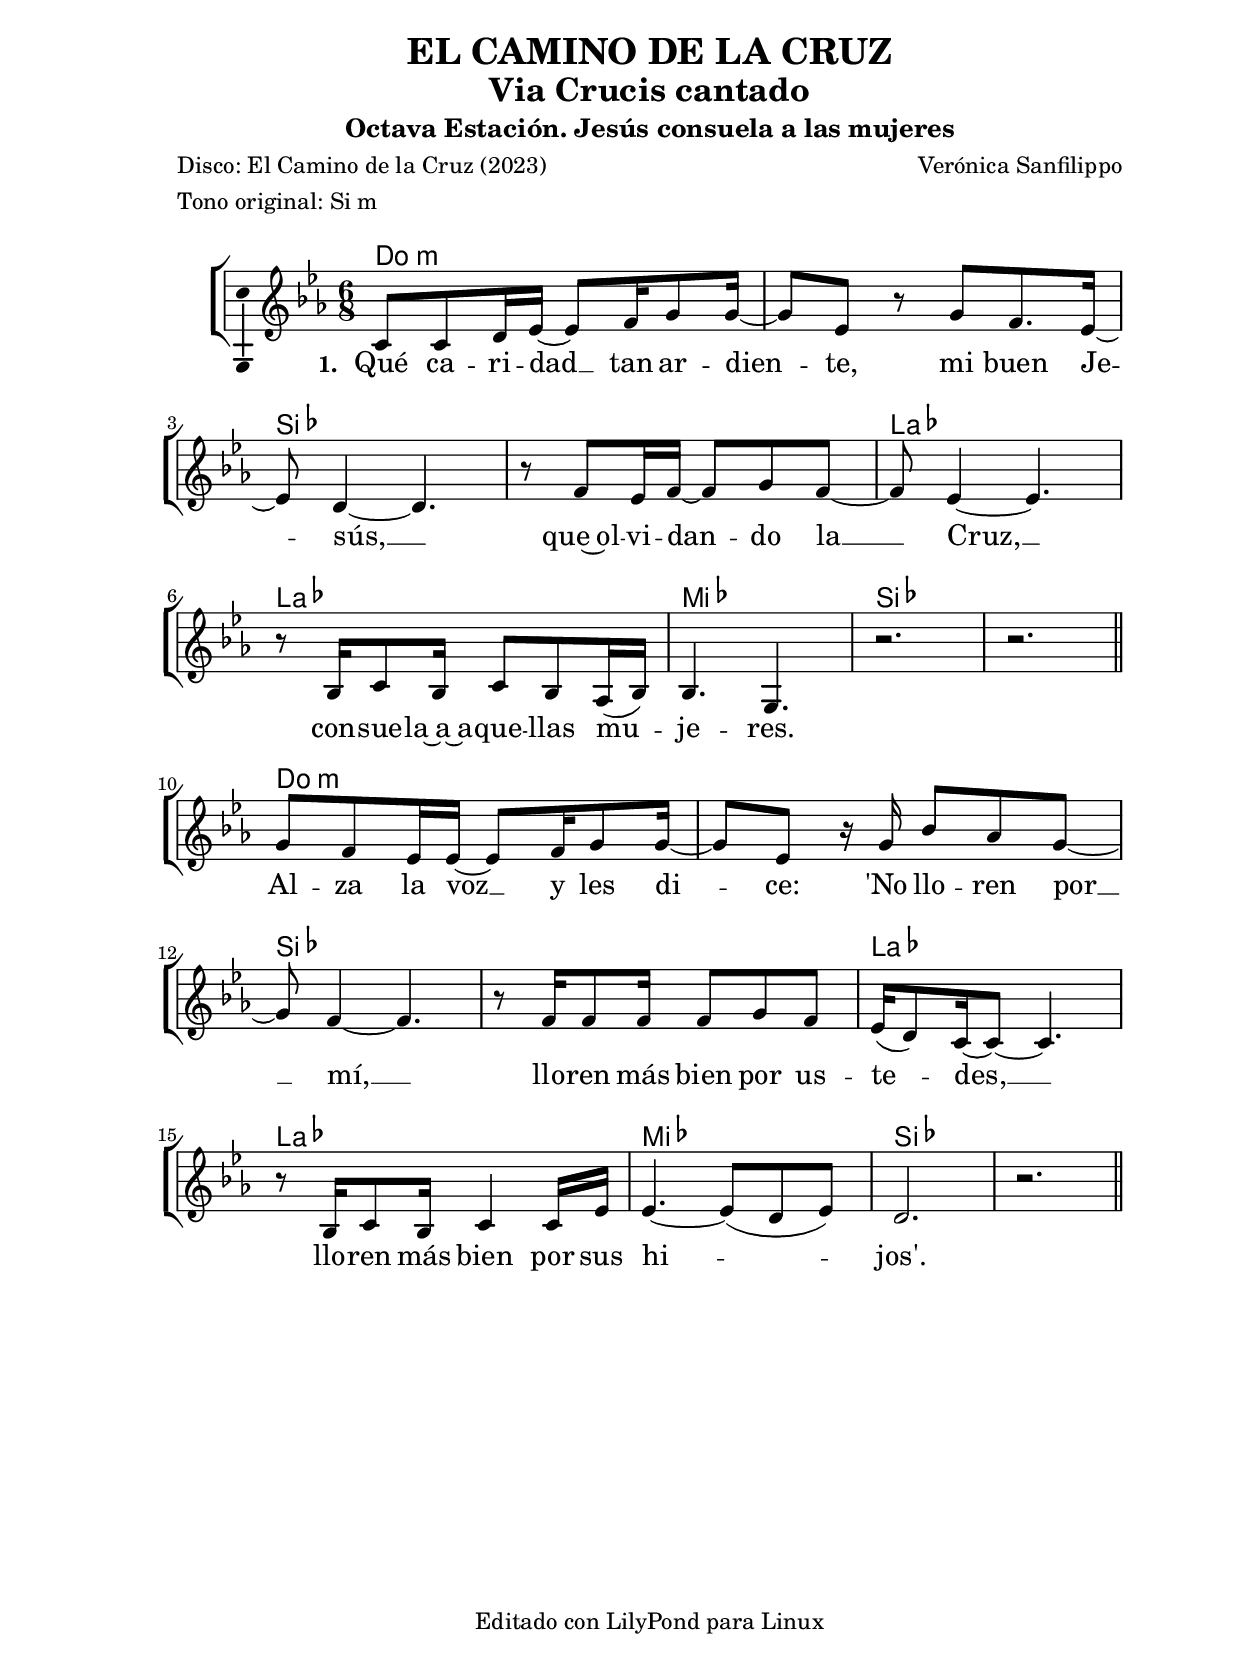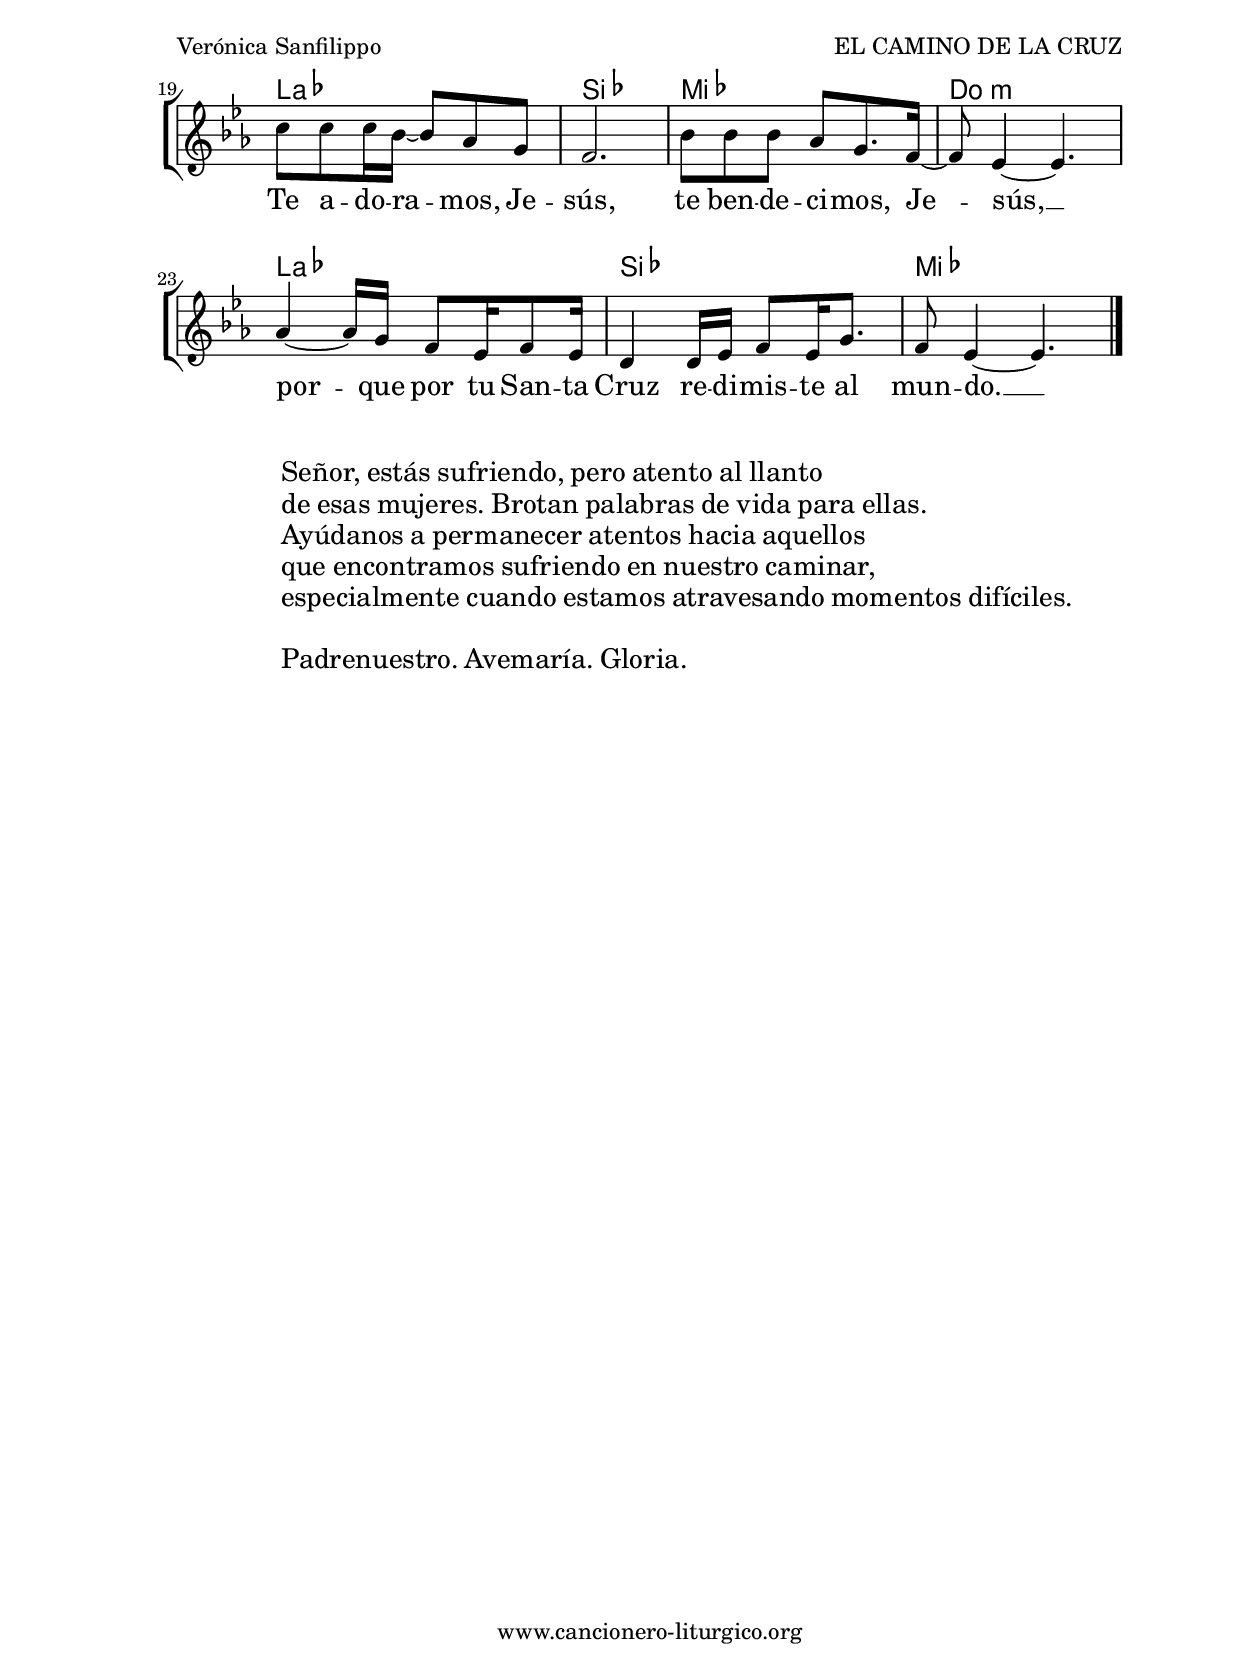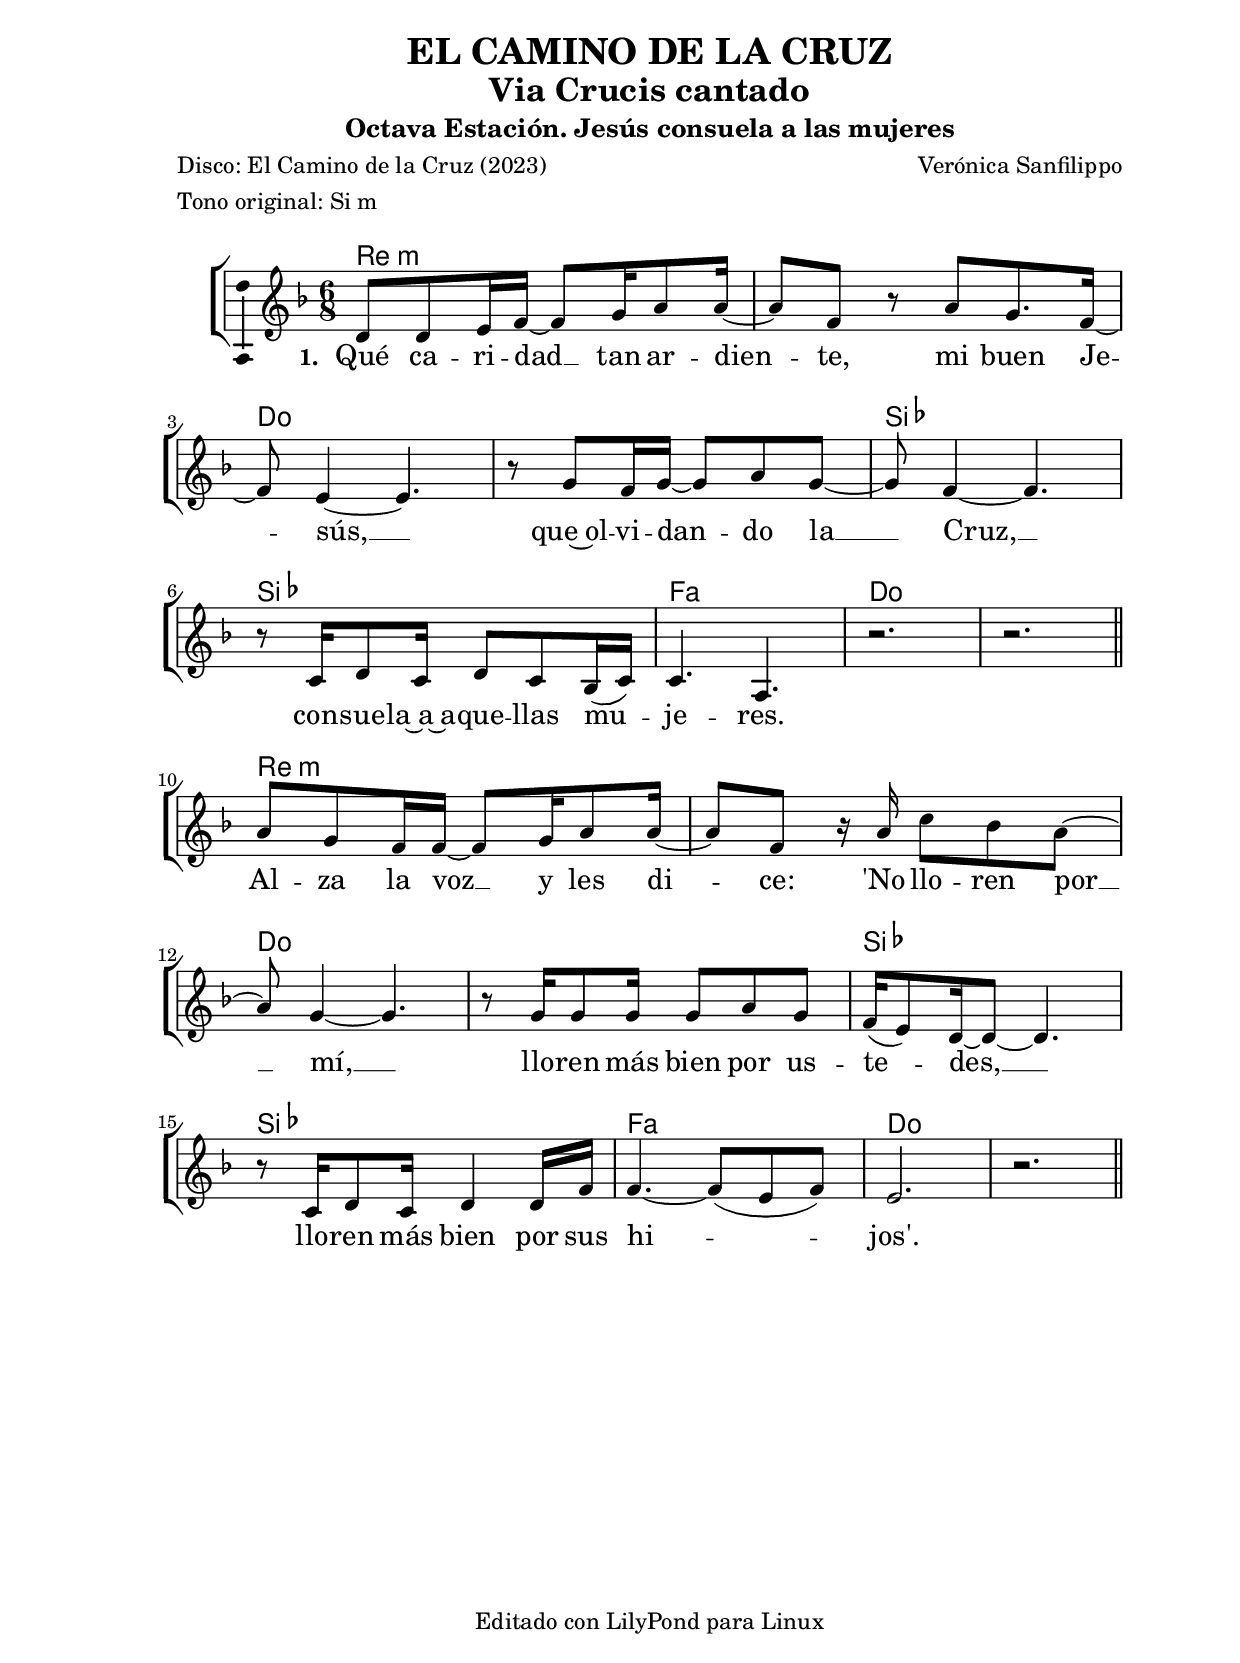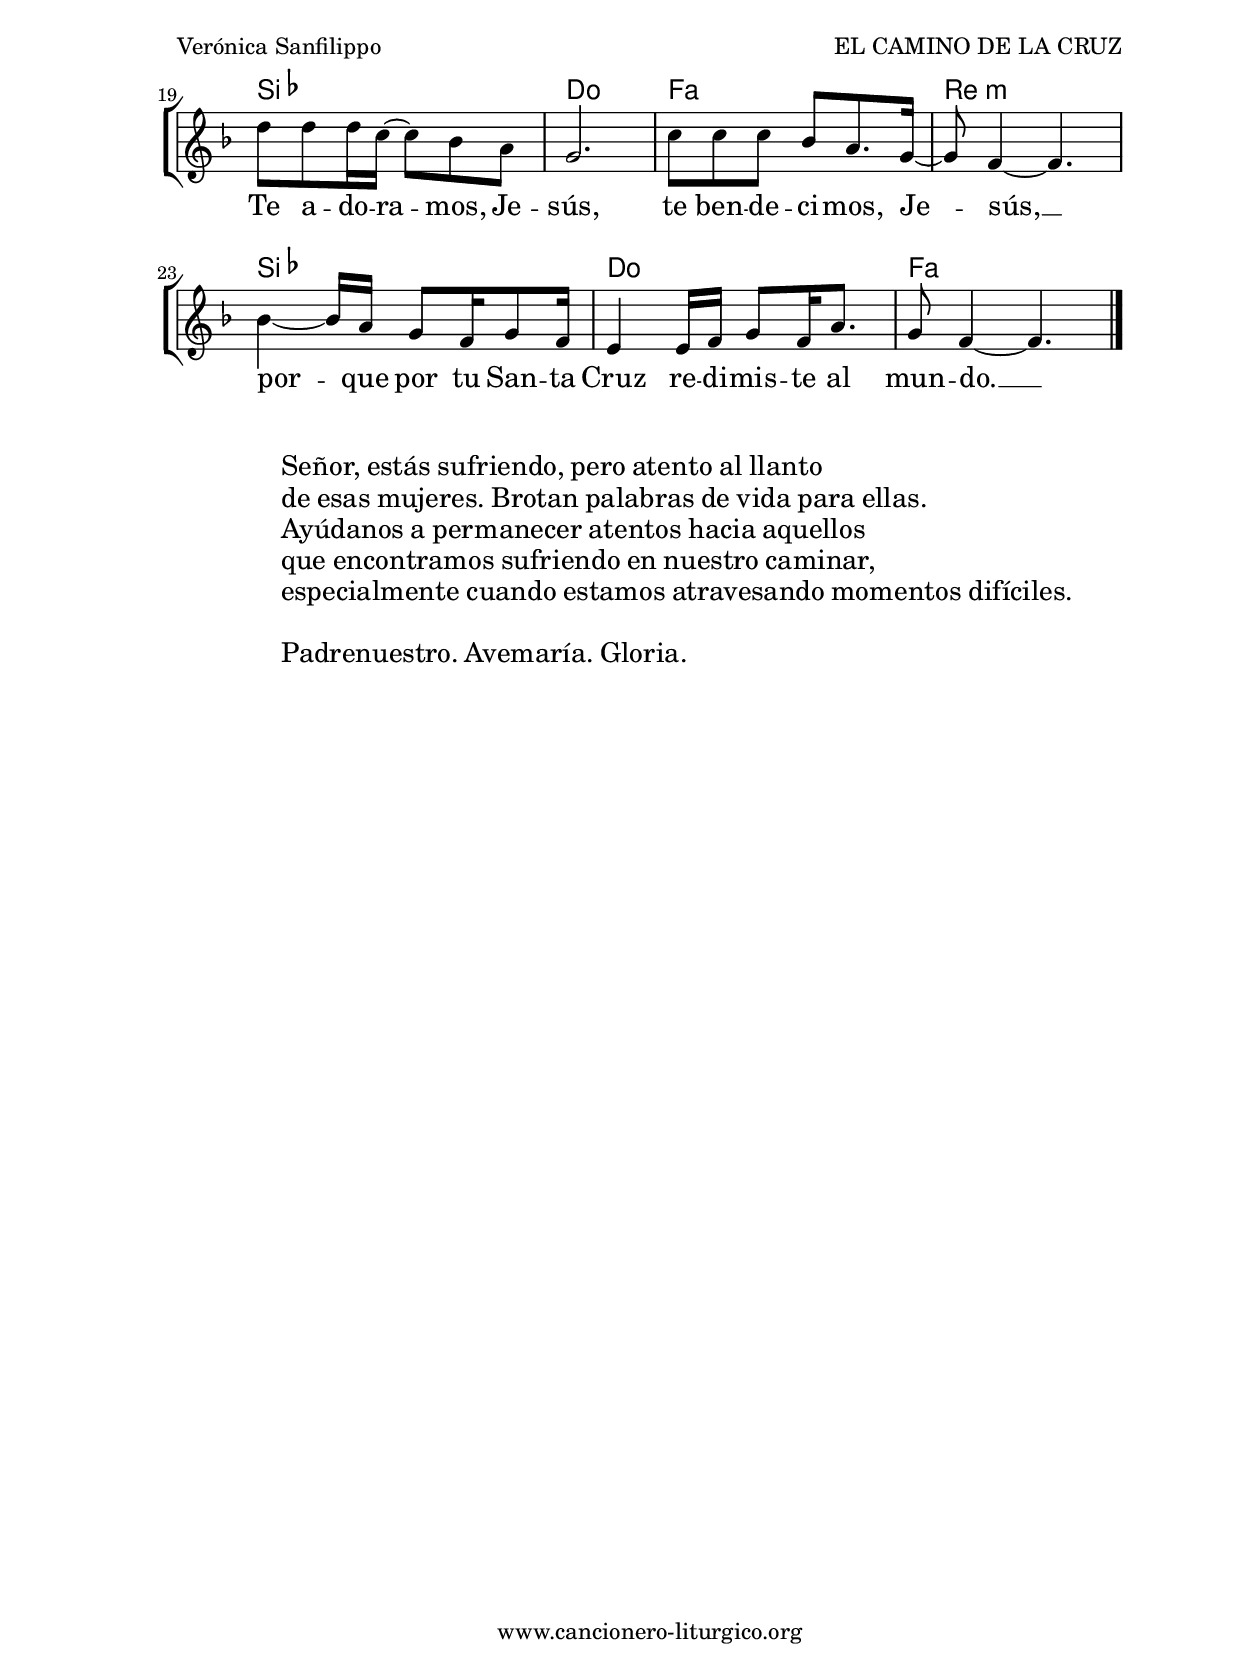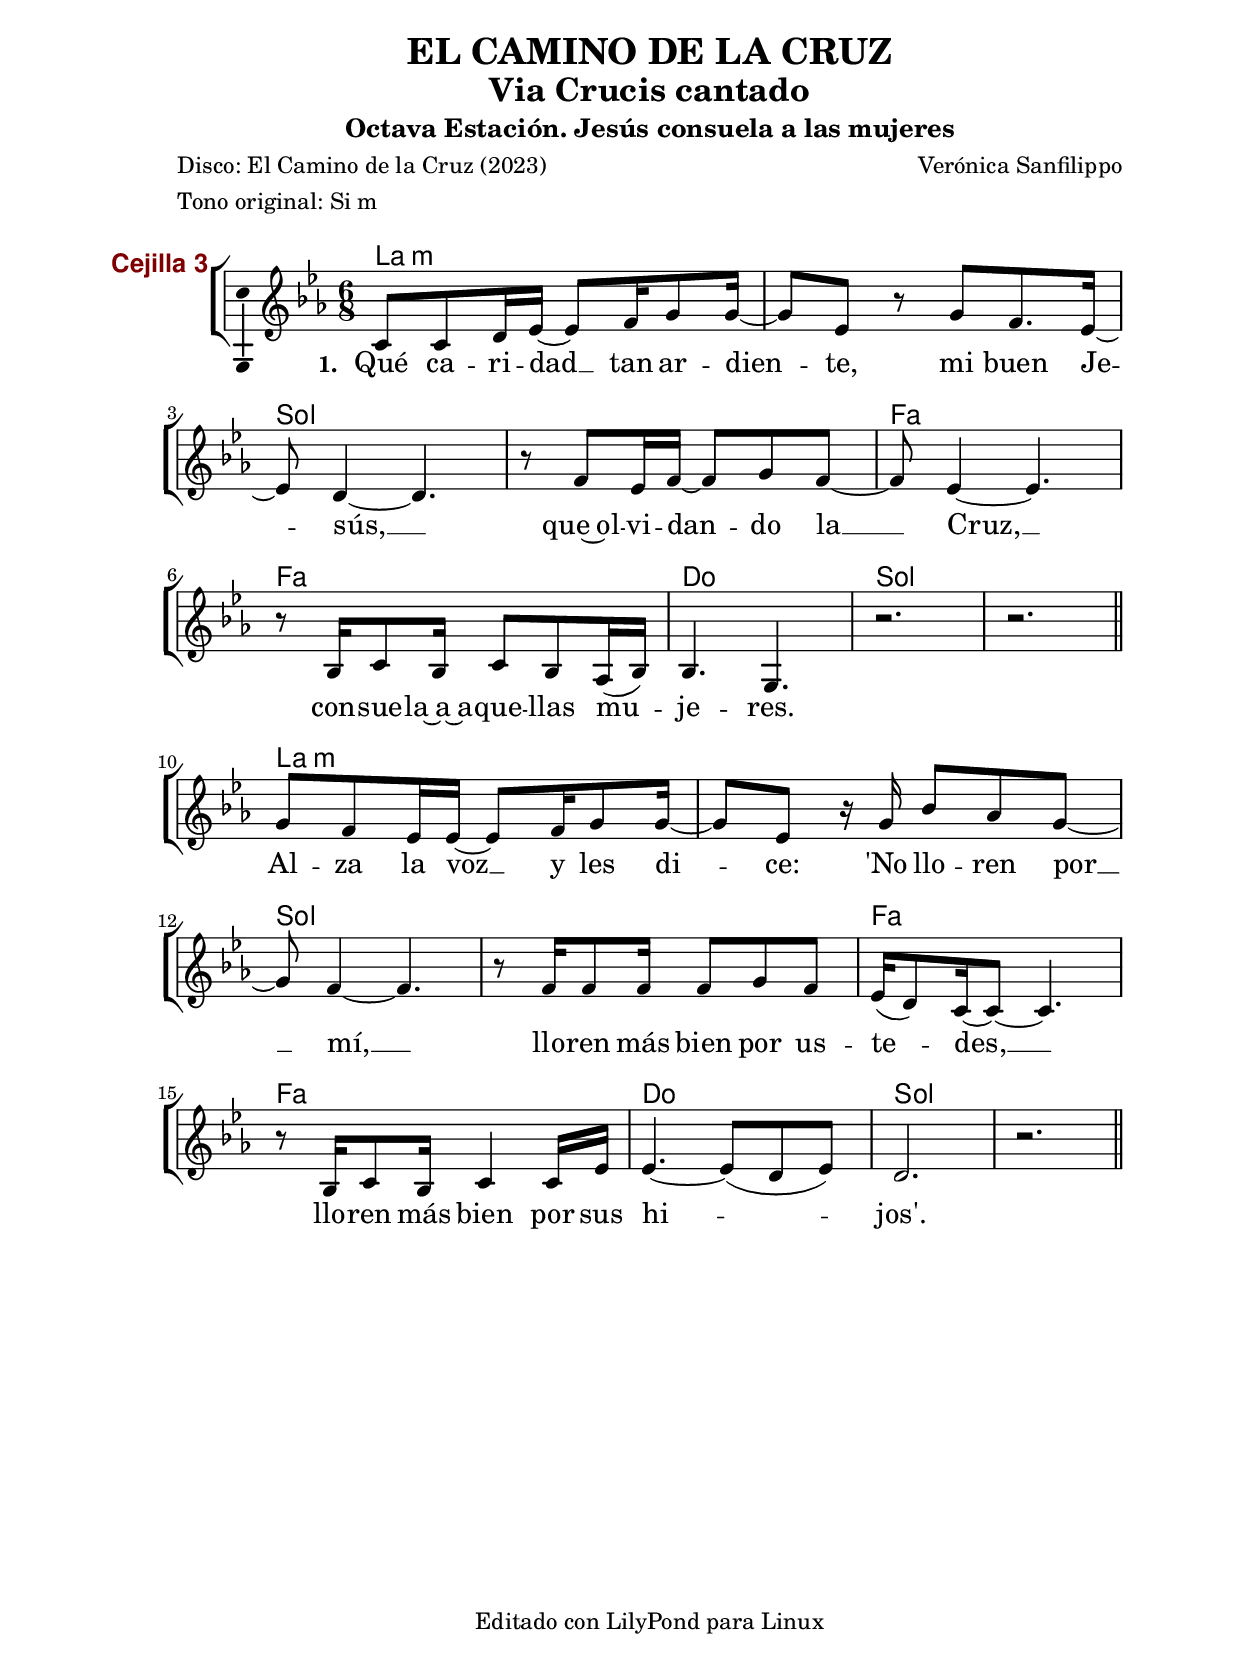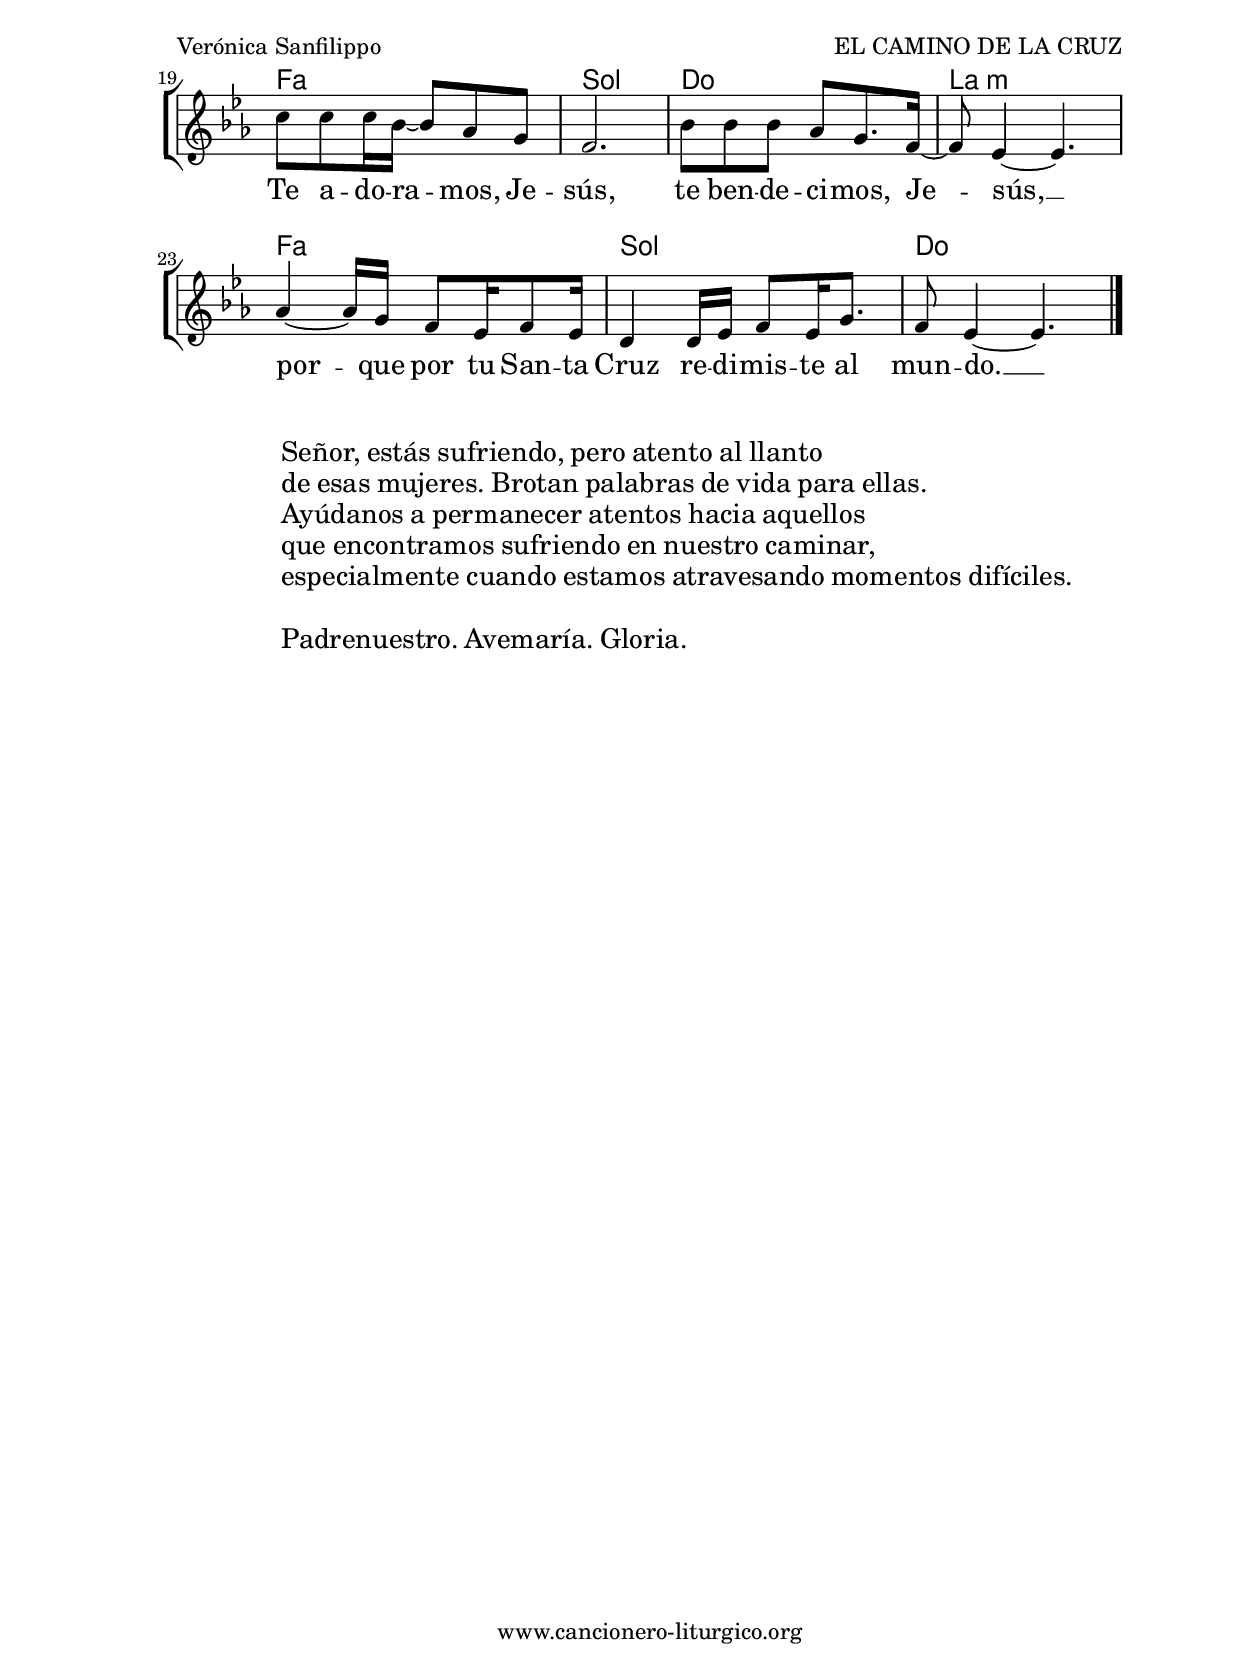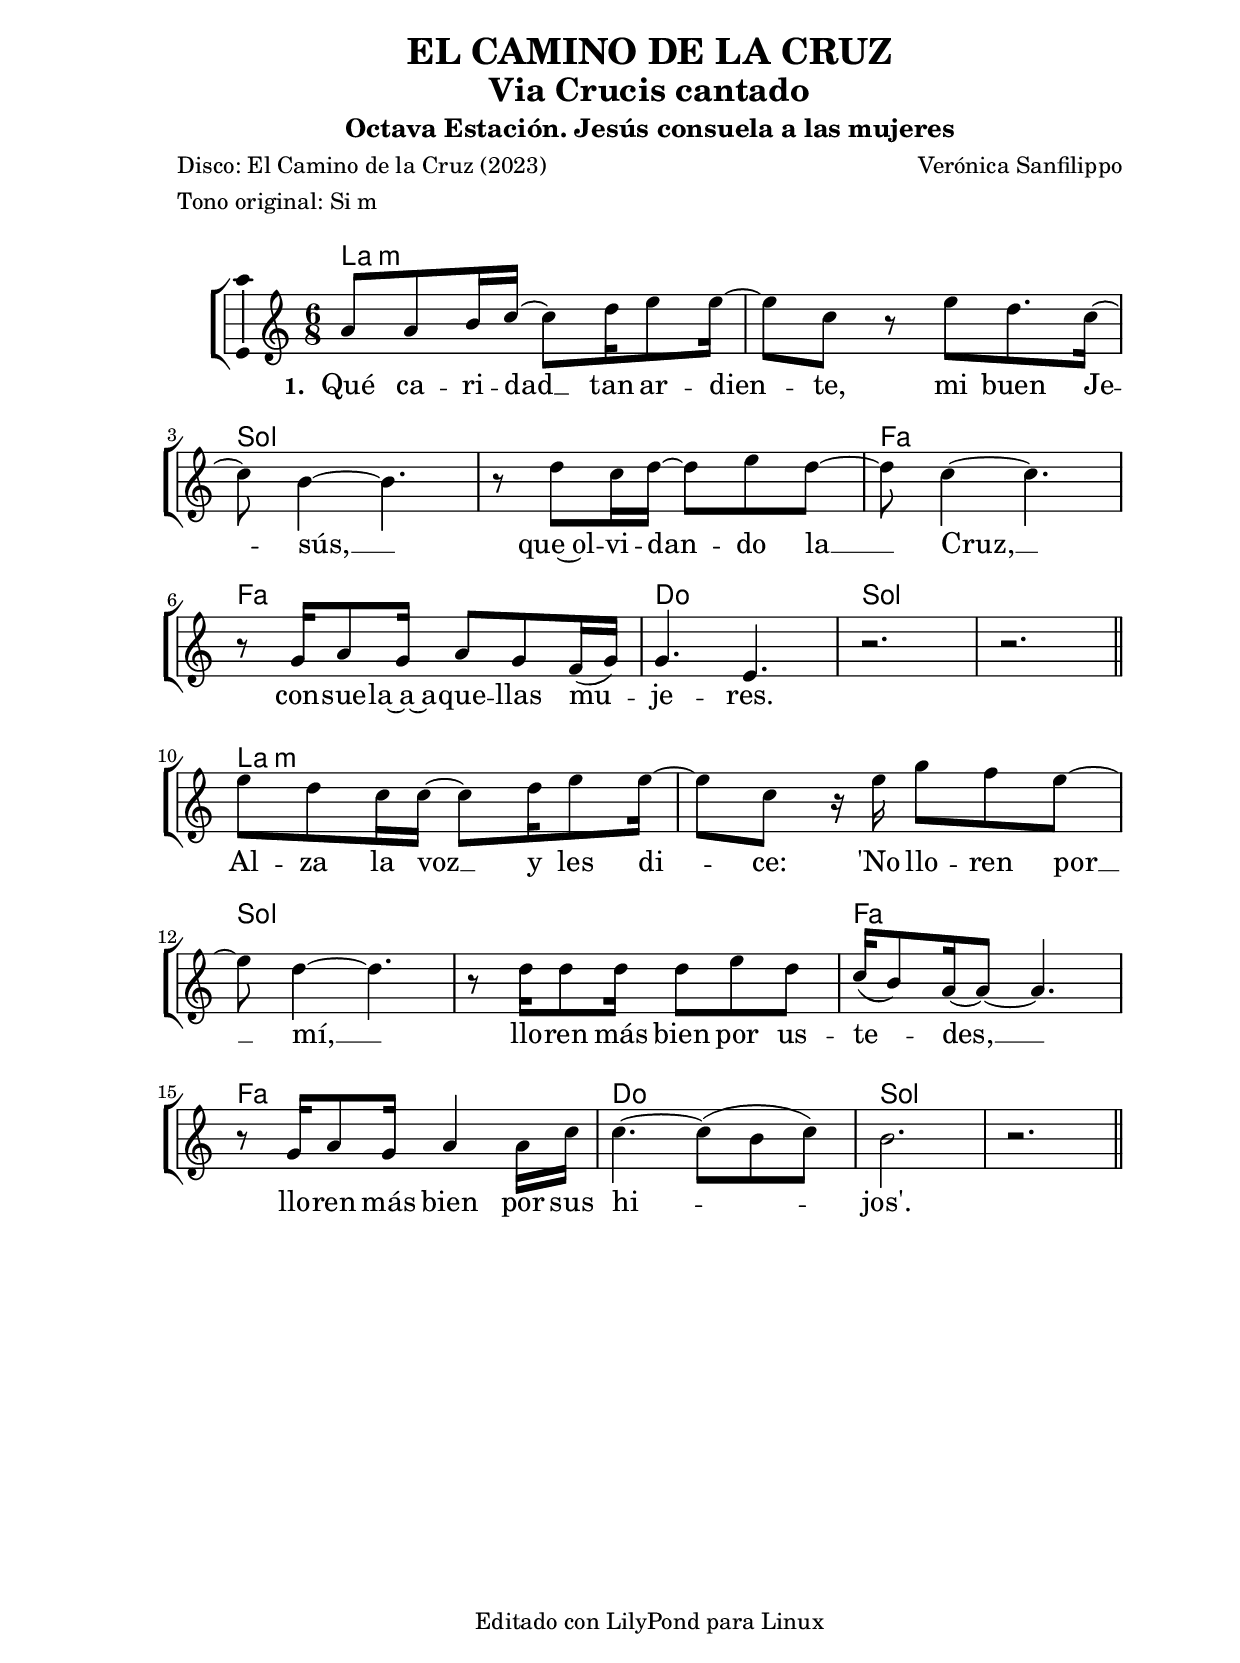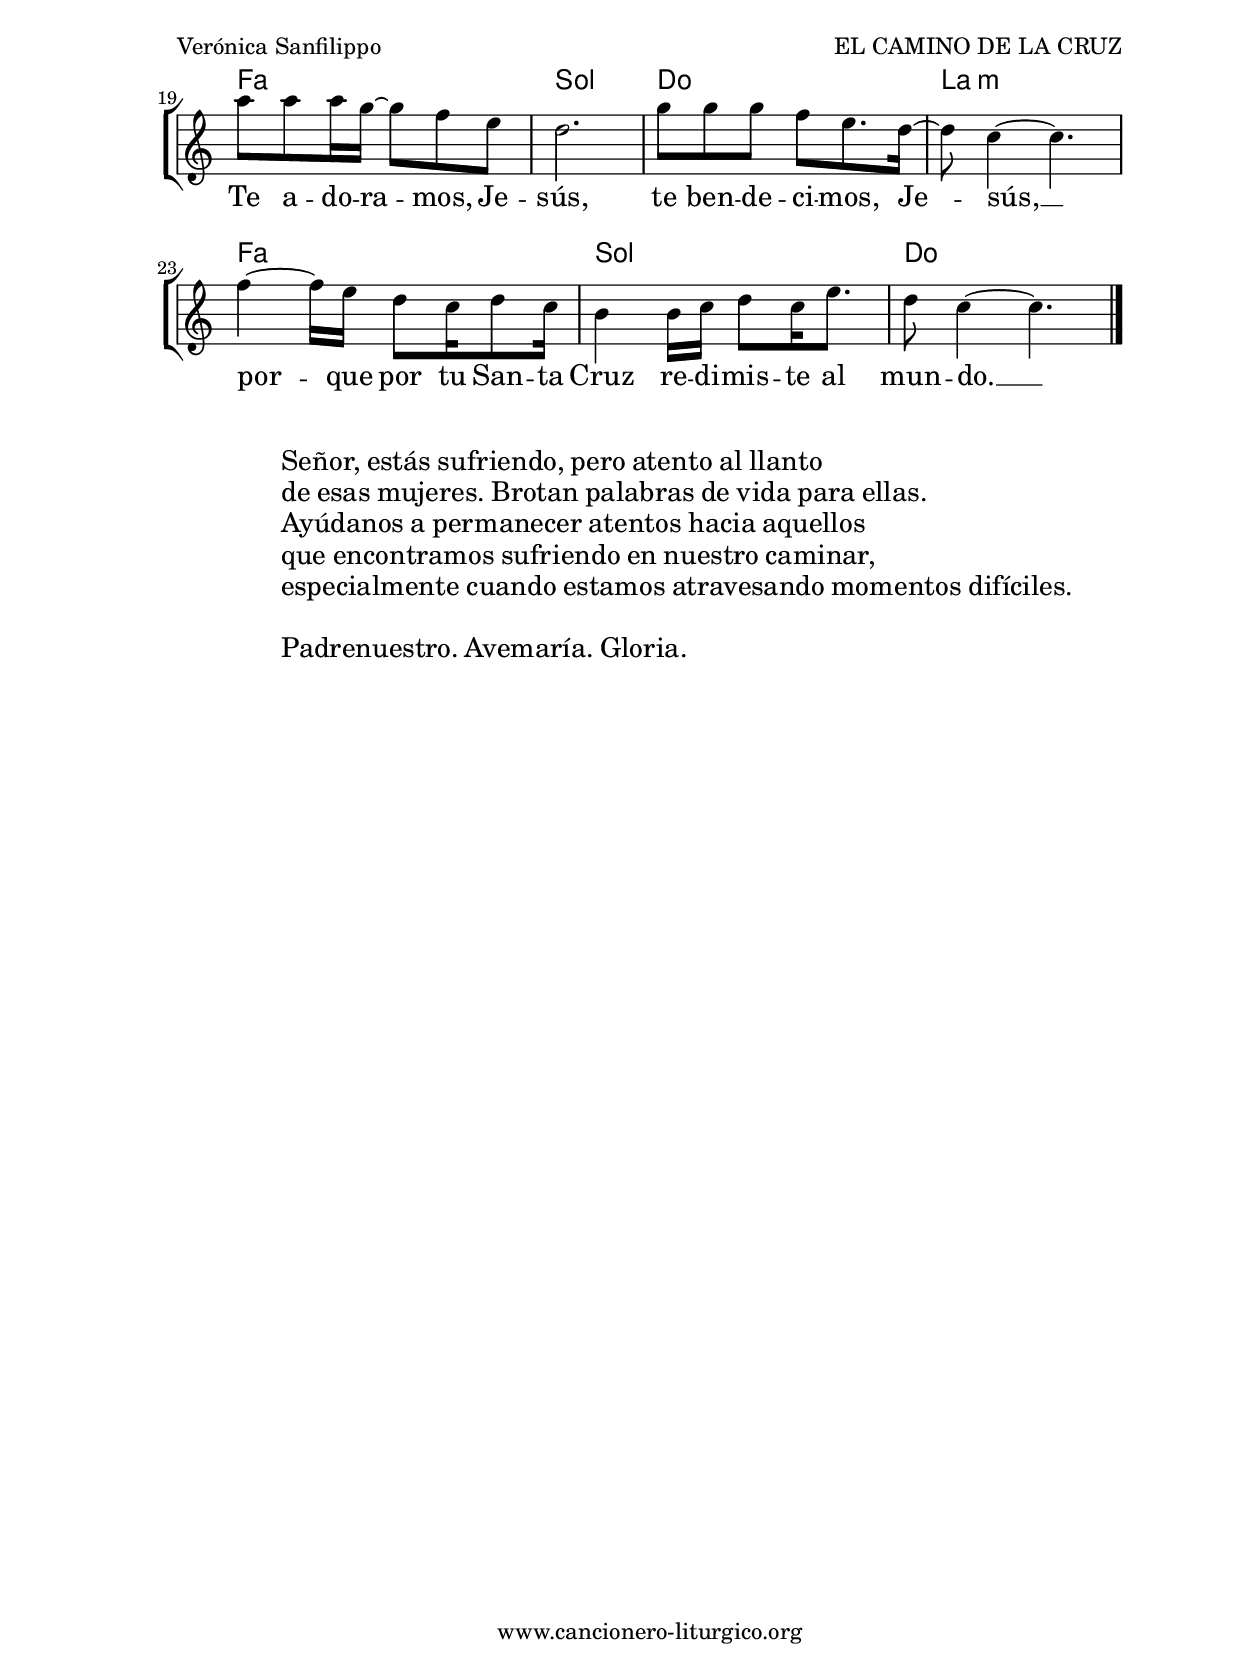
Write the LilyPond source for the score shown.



%versión de lilypond para la que se ha escrito esta partitura:
\version "2.16.0"

	%Tamaño papel
	#(set-default-paper-size "a4")
	%Tamaño partitura
	#(set-global-staff-size 20)
	%No responde al pulsar sobre una nota
	#(ly:set-option 'point-and-click #f)

%parámetros del encabezamiento:
\header {
	title = "EL CAMINO DE LA CRUZ"
	subtitle = \markup{\fontsize #+2 "Via Crucis cantado"}
	subsubtitle = \markup{\fontsize #+2 "Octava Estación. Jesús consuela a las mujeres"}
	composer = "Verónica Sanfilippo"
	poet = "Disco: El Camino de la Cruz (2023)"
%	poet = "Disco: El Camino de la Cruz: Via Crucis Cantado (2023)"
	meter = "Tono original: Si m"
	arranger = ""
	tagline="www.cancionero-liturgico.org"
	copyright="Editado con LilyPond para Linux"
	tiempo = "Cuaresma"
	usos = ""
	letra = "Qué caridad tan ardiente, mi buen Jesús, que olvidando la Cruz, consuela a aquellas mujeres. Alza la voz y les dice: 'No lloren por mí, lloren más bien por ustedes, lloren más bien por sus hijos'. Te adoramos, Jesús, te bendecimos, Jesús, porque por tu Santa Cruz redimiste al mundo."
	}

%parámetros asociados al papel:
\paper  {
	oddHeaderMarkup = \markup {\fill-line { \on-the-fly #not-first-page \fromproperty #'header:title \on-the-fly #not-first-page \fromproperty #'header:composer }}
	evenHeaderMarkup = \markup {\fill-line { \fromproperty #'header:composer \fromproperty #'header:title }}
	#(set-paper-size "a4")
	print-page-number = ##f
	first-page-number = 1
	print-first-page-number = ##f
%	head-separation = 3.0 \cm
	top-margin = 2.0 \cm
	bottom-margin = 0.5\cm
%%%	bottom-margin = -2.0\cm
	left-margin = 3.0 \cm
	line-width = 16.0 \cm 
	indent = 8\mm
	interscoreline = 2.\mm
	between-system-space = 15\mm
%	para que las partituras no llenen la hoja:
	ragged-bottom = ##t
%	idem para la última hoja:
	ragged-last-bottom = ##f
%	para que las partituras llenen el ancho del papel:
	ragged-last = ##f
	after-title-space = 2.5 \cm
page-count=2
system-count=8

	%Flexible Vertical Spacing
%	markup-markup-spacing =
%	#'((basic-distance . 15) (minimum-distance . 15) (padding . 3))
	markup-system-spacing =
	#'((basic-distance . 15) (minimum-distance . 15) (padding . 3))
	system-system-spacing =
	#'((basic-distance . 15) (minimum-distance . 15) (padding . 3))
	score-system-spacing =
	#'((basic-distance . 15) (minimum-distance . 15) (padding . 5))
%	top-system-spacing = % header
%	#'((basic-distance . 8) (minimum-distance . 0) (padding . 0))
%	top-markup-spacing =
%	#'((basic-distance . 20) (minimum-distance . 20) (padding . 0))
	last-bottom-spacing = % footer
	#'((basic-distance . 5) (minimum-distance . 5) (padding . 0))
%	score-markup-spacing =
%	#'((basic-distance . 16) (minimum-distance . 13) (padding . 0))

	}


%parámetros que afectan a toda la partitura:
global =  {
	%clave de sol (G):
	\clef G
	%armadura:
	\transpose b c
	\key b \minor
	\tempo 8=136
	\set Score.tempoHideNote = ##t
	}


acordes = {
	\italianChords
	\chordmode {
	\transpose b c
{

%Estrofa
b2.:m b:m a a g g d a a
b2.:m b:m a a g g d a a

%%Estribillo
g2. a d b:m g a d

	}
	}
}

melodia = 
	\transpose b c'
{
	\relative c'{
	\time 6/8

%\phrasingSlurDashed

%Estrofa
b8 b cis16 d~d8 e16 fis8 fis16~
fis8 d r8 fis8 e8. d16~
d8 cis4~cis4.
r8 e8 d16 e~e8 fis e~
e8 d4~d4.
r8 a16 b8 a16 b8 a g16 (a16)
a4. fis
r2.
r2.

\bar "||"
\break

fis'8 e d16 d~d8 e16 fis8 fis16~
fis8 d r16 fis16 a8 g fis~
fis8 e4~e4.
r8 e16 e8 e16 e8 fis e
d16 (cis8) b16~b8~b4.
r8 a16 b8 a16 b4 b16 d
d4.~d8 (cis d)
cis2.
r2.

\bar "||"
\break
\pageBreak

%Estribillo
b'8 b b16 a~a8 g8 fis
e2.
a8 a a g fis8. e16~
e8 d4~d4.
g4~g16 fis16 e8 d16 e8 d16
cis4 cis16 d e8 d16 fis8.
e8 d4~d4.

	\bar "|."
	}
	}




textouno = \lyricmode {

%Estrofa
\set stanza =#"1. " 
Qué ca -- ri -- dad __ tan ar -- dien -- te,
mi buen Je -- sús, __
que~ol -- vi -- dan -- do la __ Cruz, __
con -- sue -- la~a~a -- que -- llas mu -- je -- res.
Al -- za la voz __ y les di -- ce:
'No llo -- ren por __ mí, __
llo -- ren más bien por us -- te -- des, __
llo -- ren más bien por sus hi -- jos'.

%Estribillo
Te a -- do -- ra -- mos, Je -- sús,
te ben -- de -- ci -- mos, Je -- sús, __
por -- que por tu San -- ta Cruz
re -- di -- mis -- te al mun -- do. __

	}


acordesStaff = \context ChordNames = acordesStaff <<
	\set chordChanges = ##t
	\acordes
	>>

%%%%%%%%%%%%%%%%%%%%%%%%%%%%%%%%%%% CEJILLA %%%%%%%%%%%%%%%%%%%%%%%%%%%%%%%%%%%
acordescejilla = {
%%%	\override ChordNames.ChordName #'font-size = #-1
%%%	\override ChordNames.ChordName #'font-series = #'bold
	\transpose c a {
		\acordes
		}
	}

acordescejillaStaff = \context ChordNames = acordescejillaStaff <<
	\set Staff.instrumentName = \markup \with-color #darkred \larger \bold \sans "Cejilla 3"
	\set chordChanges = ##t
	\acordescejilla
	>>
%%%%%%%%%%%%%%%%%%%%%%%%%%%%%%%%%%% CEJILLA %%%%%%%%%%%%%%%%%%%%%%%%%%%%%%%%%%%


vozStaff = \context Voice = vozStaff
\with {\consists "Ambitus_engraver"}
<<
%	\set Staff.instrumentName = ""
%	\set Staff.shortInstrumentName = ""
%	\set Staff.midiInstrument = #"clarinet"
%	\set Staff.midiInstrument = #"cello"
%	\set Staff.midiInstrument = #"flute"
	\set Staff.midiInstrument = #"electric guitar (jazz)"
%	\set Staff.midiInstrument = #"english horn"
%	\set Staff.midiInstrument = #"violin"
%	\set Staff.midiInstrument = #"glockenspiel"
	\set Staff.midiMinimumVolume = #0.7
	\set Staff.midiMaximumVolume = #0.9
	\global
	\melodia
	>>

textounoStaff = \context Lyrics = textounoStaff <<
	\lyricsto vozStaff \textouno
	>>


\book {
	\score {
		\context ChoirStaff {
			\override StaffGroup.SystemStartBracket #'collapse-height = #1
			\override Score.SystemStartBar #'collapse-height = #1
			<<
			\acordesStaff
			\vozStaff
			\textounoStaff
			>>
			}
		\layout {
	    		\context {
				\Lyrics
				\override LyricText #'font-size = #2
				}
	   		 \context {
				\Score
				\override StaffSymbol #'staff-space = #(magstep +3)
				}
			}
		}
	\markup {
		\magnify #1.2
		\column {
			\line{\hspace #10.0 }
			\line{\hspace #10.0 Señor, estás sufriendo, pero atento al llanto}
			\line{\hspace #10.0 de esas mujeres. Brotan palabras de vida para ellas.}
			\line{\hspace #10.0 Ayúdanos a permanecer atentos hacia aquellos}
			\line{\hspace #10.0 que encontramos sufriendo en nuestro caminar,}
			\line{\hspace #10.0 especialmente cuando estamos atravesando momentos difíciles.}
			\line{\hspace #10.0 }
			\line{\hspace #10.0 Padrenuestro. Avemaría. Gloria.}
			\line{\hspace #10.0 }
			}
		}
	\score {
		\unfoldRepeats
		\context ChoirStaff {
			<<
			\acordesStaff
			\vozStaff
			>>
			}
		\midi {
	  		\context {
	  			\Score
				tempoWholesPerMinute = #(ly:make-moment 70 4)
				}
			}
		}
	}


%Partitura para guitarra
#(define output-suffix "G")
\book {
	\score {
		\context ChoirStaff {
			\override StaffGroup.SystemStartBracket #'collapse-height = #1
			\override Score.SystemStartBar #'collapse-height = #1
			<<
			\acordescejillaStaff
			\vozStaff
			\textounoStaff
			>>
			}
		\layout {
%%%%%%%%%%%%%%%%%%%%%%%%%%%%%%%%%%% CEJILLA %%%%%%%%%%%%%%%%%%%%%%%%%%%%%%%%%%%
			\context {
				\ChordNames \consists Instrument_name_engraver
				}
%%%%%%%%%%%%%%%%%%%%%%%%%%%%%%%%%%% CEJILLA %%%%%%%%%%%%%%%%%%%%%%%%%%%%%%%%%%%
	    		\context {
				\Lyrics
				\override LyricText #'font-size = #2
				}
	   		 \context {
				\Score
				\override StaffSymbol #'staff-space = #(magstep +3)
				}
			}
		}
	\markup {
		\magnify #1.2
		\column {
			\line{\hspace #10.0 }
			\line{\hspace #10.0 Señor, estás sufriendo, pero atento al llanto}
			\line{\hspace #10.0 de esas mujeres. Brotan palabras de vida para ellas.}
			\line{\hspace #10.0 Ayúdanos a permanecer atentos hacia aquellos}
			\line{\hspace #10.0 que encontramos sufriendo en nuestro caminar,}
			\line{\hspace #10.0 especialmente cuando estamos atravesando momentos difíciles.}
			\line{\hspace #10.0 }
			\line{\hspace #10.0 Padrenuestro. Avemaría. Gloria.}
			\line{\hspace #10.0 }
			}
		}
	}


#(define output-suffix "C")
\book {
	\score {
		\context ChoirStaff {
			\override StaffGroup.SystemStartBracket #'collapse-height = #1
			\override Score.SystemStartBar #'collapse-height = #1
\transpose c d
			<<
			\acordesStaff
			\vozStaff
			\textounoStaff
			>>
			}
		\layout {
	    		\context {
				\Lyrics
				\override LyricText #'font-size = #2
				}
	   		 \context {
				\Score
				\override StaffSymbol #'staff-space = #(magstep +3)
				}
			}
		}
	\markup {
		\magnify #1.2
		\column {
			\line{\hspace #10.0 }
			\line{\hspace #10.0 Señor, estás sufriendo, pero atento al llanto}
			\line{\hspace #10.0 de esas mujeres. Brotan palabras de vida para ellas.}
			\line{\hspace #10.0 Ayúdanos a permanecer atentos hacia aquellos}
			\line{\hspace #10.0 que encontramos sufriendo en nuestro caminar,}
			\line{\hspace #10.0 especialmente cuando estamos atravesando momentos difíciles.}
			\line{\hspace #10.0 }
			\line{\hspace #10.0 Padrenuestro. Avemaría. Gloria.}
			\line{\hspace #10.0 }
			}
		}
	}


#(define output-suffix "S")
\book {
	\score {
		\context ChoirStaff {
			\override StaffGroup.SystemStartBracket #'collapse-height = #1
			\override Score.SystemStartBar #'collapse-height = #1
\transpose c a
			<<
			\acordesStaff
			\vozStaff
			\textounoStaff
			>>
			}
		\layout {
	    		\context {
				\Lyrics
				\override LyricText #'font-size = #2
				}
	   		 \context {
				\Score
				\override StaffSymbol #'staff-space = #(magstep +3)
				}
			}
		}
	\markup {
		\magnify #1.2
		\column {
			\line{\hspace #10.0 }
			\line{\hspace #10.0 Señor, estás sufriendo, pero atento al llanto}
			\line{\hspace #10.0 de esas mujeres. Brotan palabras de vida para ellas.}
			\line{\hspace #10.0 Ayúdanos a permanecer atentos hacia aquellos}
			\line{\hspace #10.0 que encontramos sufriendo en nuestro caminar,}
			\line{\hspace #10.0 especialmente cuando estamos atravesando momentos difíciles.}
			\line{\hspace #10.0 }
			\line{\hspace #10.0 Padrenuestro. Avemaría. Gloria.}
			\line{\hspace #10.0 }
			}
		}
	}



